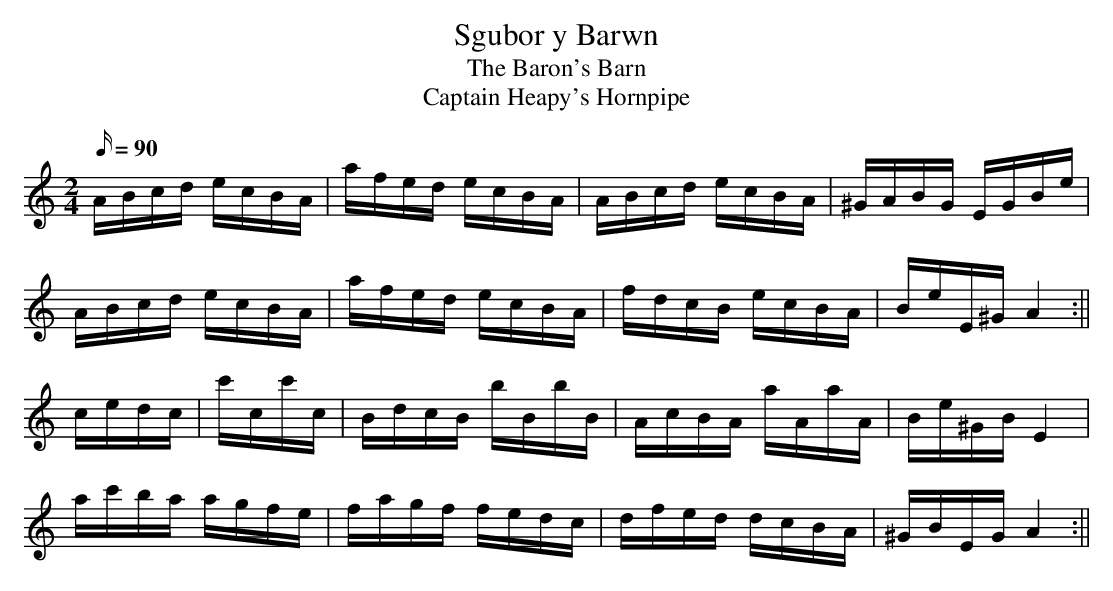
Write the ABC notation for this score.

X:1
T:Sgubor y Barwn
T:The Baron's Barn
T:Captain Heapy's Hornpipe
M:2/4
L:1/16
Q:90
K:Am
ABcd ecBA|afed ecBA|ABcd ecBA|^GABG EGBe|
ABcd ecBA|afed ecBA|fdcB ecBA|BeE^GA4:||
cedc|c'cc'c|BdcB bBbB|AcBA aAaA|Be^GBE4|
ac'ba agfe|fagf fedc|dfed dcBA|^GBEGA4:||
